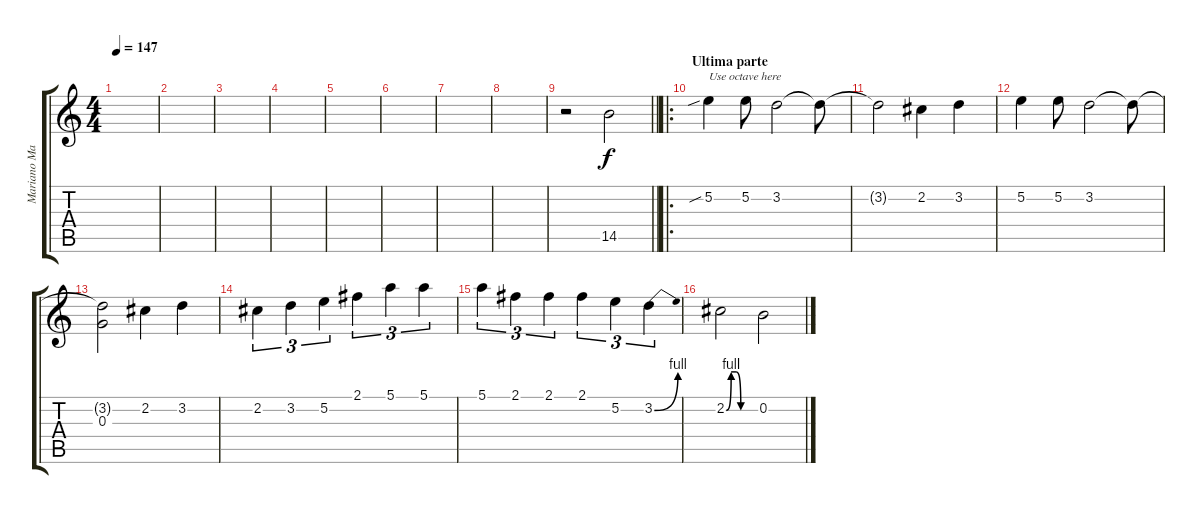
\track ("Mariano Martinez" "Mariano Ma") {instrument overdrivenguitar}
\staff {score tabs}
\tuning (E4 B3 G3 D3 A2 E2) {hide}
\ts (4 4)
\tempo 147
\clef g2
\ks c
|
|
|
|
|
|
|
|
\barLineRight lightlight
r.2 14.5.2 |
\ro
\section ("" "Ultima parte")
5.2{sib}.4{txt "Use octave here"} 5.2.8 3.2.2 3.2{t}.8 |
3.2{t}.2 2.2.4 3.2.4 |
5.2.4 5.2.8 3.2.2 3.2{t}.8 |
(3.2{t} 0.3).2 2.2.4 3.2.4 |
2.2.4{tu (3 2)} 3.2.4{tu (3 2)} 5.2.4{tu (3 2)} 2.1.4{tu (3 2)} 5.1.4{tu (3 2)} 5.1.4{tu (3 2)} |
5.1.4{tu (3 2)} 2.1.4{tu (3 2)} 2.1.4{tu (3 2)} 2.1.4{tu (3 2)} 5.2.4{tu (3 2)} 3.2{be (bend 0 0 60 4)}.4{tu (3 2)} |
2.2{be (custom 0 0 10 4 20 4 30 0 60 0)}.2 0.2.2
